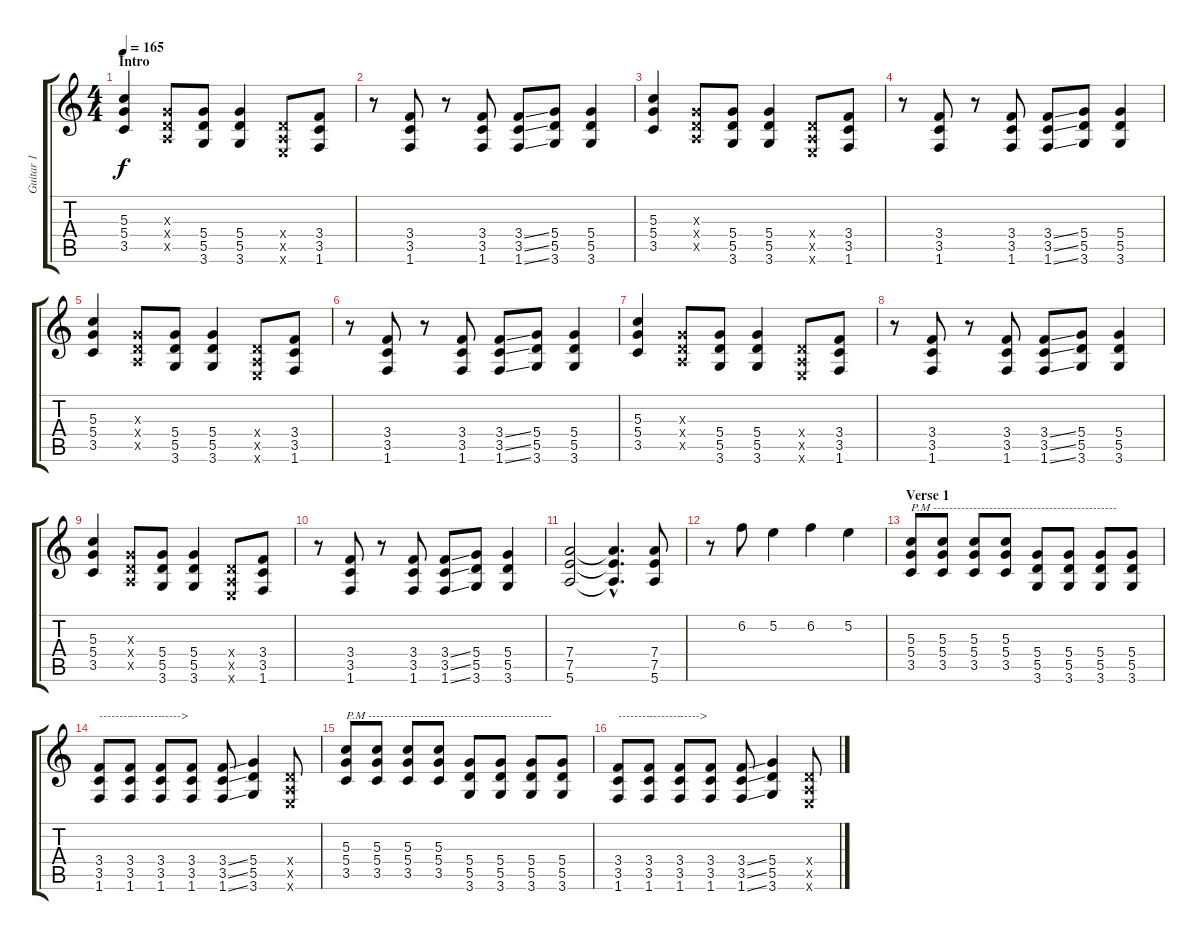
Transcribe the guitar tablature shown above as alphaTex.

\track ("Guitar 1" "Guitar 1") {instrument distortionguitar}
\staff {score tabs}
\tuning (E4 B3 G3 D3 A2 E2) {hide}
\ts (4 4)
\section ("" "Intro")
\tempo 165
\clef g2
\ks c
(5.3 5.4 3.5).4{dy f instrument distortionguitar} (0.3{x} 0.4{x} 0.5{x}).8 (5.4 5.5 3.6).8 (5.4 5.5 3.6).4 (0.4{x} 0.5{x} 0.6{x}).8 (3.4 3.5 1.6).8 |
r.8 (3.4 3.5 1.6).8 r.8 (3.4 3.5 1.6).8 (3.4{ss} 3.5{ss} 1.6{ss}).8 (5.4 5.5 3.6).8 (5.4 5.5 3.6).4 |
(5.3 5.4 3.5).4 (0.3{x} 0.4{x} 0.5{x}).8 (5.4 5.5 3.6).8 (5.4 5.5 3.6).4 (0.4{x} 0.5{x} 0.6{x}).8 (3.4 3.5 1.6).8 |
r.8 (3.4 3.5 1.6).8 r.8 (3.4 3.5 1.6).8 (3.4{ss} 3.5{ss} 1.6{ss}).8 (5.4 5.5 3.6).8 (5.4 5.5 3.6).4 |
(5.3 5.4 3.5).4 (0.3{x} 0.4{x} 0.5{x}).8 (5.4 5.5 3.6).8 (5.4 5.5 3.6).4 (0.4{x} 0.5{x} 0.6{x}).8 (3.4 3.5 1.6).8 |
r.8 (3.4 3.5 1.6).8 r.8 (3.4 3.5 1.6).8 (3.4{ss} 3.5{ss} 1.6{ss}).8 (5.4 5.5 3.6).8 (5.4 5.5 3.6).4 |
(5.3 5.4 3.5).4 (0.3{x} 0.4{x} 0.5{x}).8 (5.4 5.5 3.6).8 (5.4 5.5 3.6).4 (0.4{x} 0.5{x} 0.6{x}).8 (3.4 3.5 1.6).8 |
r.8 (3.4 3.5 1.6).8 r.8 (3.4 3.5 1.6).8 (3.4{ss} 3.5{ss} 1.6{ss}).8 (5.4 5.5 3.6).8 (5.4 5.5 3.6).4 |
(5.3 5.4 3.5).4 (0.3{x} 0.4{x} 0.5{x}).8 (5.4 5.5 3.6).8 (5.4 5.5 3.6).4 (0.4{x} 0.5{x} 0.6{x}).8 (3.4 3.5 1.6).8 |
r.8 (3.4 3.5 1.6).8 r.8 (3.4 3.5 1.6).8 (3.4{ss} 3.5{ss} 1.6{ss}).8 (5.4 5.5 3.6).8 (5.4 5.5 3.6).4 |
(7.4 7.5 5.6).2 (7.4{hac t} 7.5{hac t} 5.6{hac t}).4{d} (7.4 7.5 5.6).8 |
r.8 6.2.8 5.2.4 6.2.4 5.2.4 |
\section ("" "Verse 1")
(5.3 5.4 3.5).8{txt "P.M ----------------------------------------------" volume 11 balance 6} (5.3 5.4 3.5).8 (5.3 5.4 3.5).8 (5.3 5.4 3.5).8 (5.4 5.5 3.6).8 (5.4 5.5 3.6).8 (5.4 5.5 3.6).8 (5.4 5.5 3.6).8 |
(3.4 3.5 1.6).8{txt "--------"} (3.4 3.5 1.6).8{txt "--------"} (3.4 3.5 1.6).8{txt "----->"} (3.4 3.5 1.6).8 (3.4{ss} 3.5{ss} 1.6{ss}).8{volume 12} (5.4 5.5 3.6).4 (0.4{x} 0.5{x} 0.6{x}).8 |
(5.3 5.4 3.5).8{txt "P.M ----------------------------------------------" volume 11} (5.3 5.4 3.5).8 (5.3 5.4 3.5).8 (5.3 5.4 3.5).8 (5.4 5.5 3.6).8 (5.4 5.5 3.6).8 (5.4 5.5 3.6).8 (5.4 5.5 3.6).8 |
(3.4 3.5 1.6).8{txt "--------"} (3.4 3.5 1.6).8{txt "--------"} (3.4 3.5 1.6).8{txt "----->"} (3.4 3.5 1.6).8 (3.4{ss} 3.5{ss} 1.6{ss}).8{volume 12} (5.4 5.5 3.6).4 (0.4{x} 0.5{x} 0.6{x}).8
